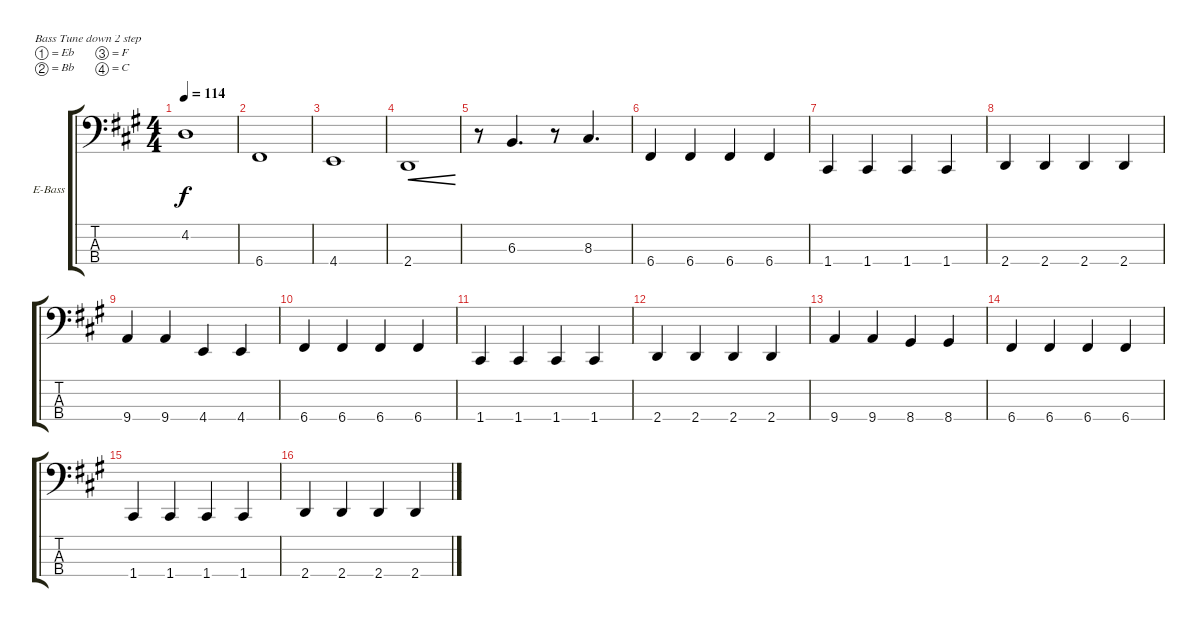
\defaultSystemsLayout 4
\bracketExtendMode groupsimilarinstruments
\firstSystemTrackNameOrientation horizontal
\otherSystemsTrackNameOrientation horizontal
\track ("Electric Bass" "E-Bass") {instrument electricbassfinger}
\staff {score tabs}
\tuning (Eb2 Bb1 F1 C1)
\ts (4 4)
\tempo 114
\clef f4
\ks f#minor
4.2.1{dy f} |
6.4.1 |
4.4.1 |
2.4.1{cre} |
r.8 6.3.4{d} r.8 8.3.4{d} |
6.4.4 6.4.4 6.4.4 6.4.4 |
1.4.4 1.4.4 1.4.4 1.4.4 |
2.4.4 2.4.4 2.4.4 2.4.4 |
9.4.4 9.4.4 4.4.4 4.4.4 |
6.4.4 6.4.4 6.4.4 6.4.4 |
1.4.4 1.4.4 1.4.4 1.4.4 |
2.4.4 2.4.4 2.4.4 2.4.4 |
9.4.4 9.4.4 8.4.4 8.4.4 |
6.4.4 6.4.4 6.4.4 6.4.4 |
1.4.4 1.4.4 1.4.4 1.4.4 |
2.4.4 2.4.4 2.4.4 2.4.4
